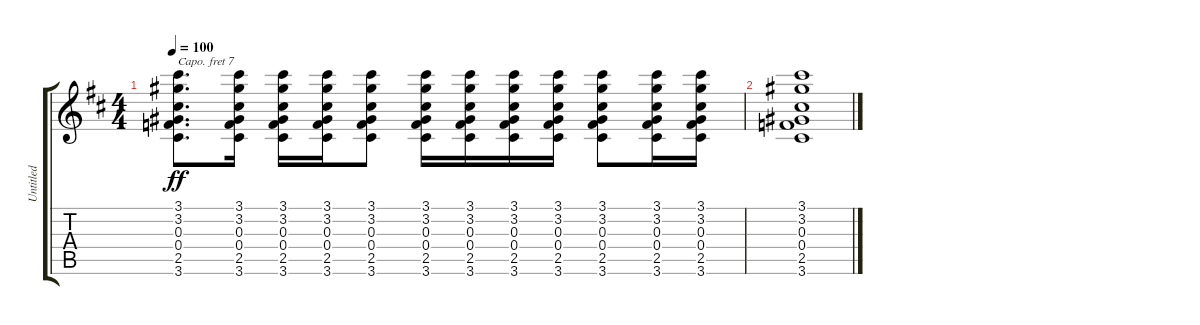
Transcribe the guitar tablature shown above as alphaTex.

\track ("Untitled" "Untitled") {instrument acousticguitarsteel}
\staff {score tabs}
\capo 7
\tuning (Eb4 Bb3 Gb3 Db3 Ab2 Eb2) {hide}
\ts (4 4)
\tempo 100
\clef g2
\ks d
(3.1 3.2 0.3 0.4 2.5 3.6).8{d dy ff} (3.1 3.2 0.3 0.4 2.5 3.6).16 (3.1 3.2 0.3 0.4 2.5 3.6).16 (3.1 3.2 0.3 0.4 2.5 3.6).16 (3.1 3.2 0.3 0.4 2.5 3.6).8 (3.1 3.2 0.3 0.4 2.5 3.6).16 (3.1 3.2 0.3 0.4 2.5 3.6).16 (3.1 3.2 0.3 0.4 2.5 3.6).16 (3.1 3.2 0.3 0.4 2.5 3.6).16 (3.1 3.2 0.3 0.4 2.5 3.6).8 (3.1 3.2 0.3 0.4 2.5 3.6).16 (3.1 3.2 0.3 0.4 2.5 3.6).16 |
(3.1 3.2 0.3 0.4 2.5 3.6).1
